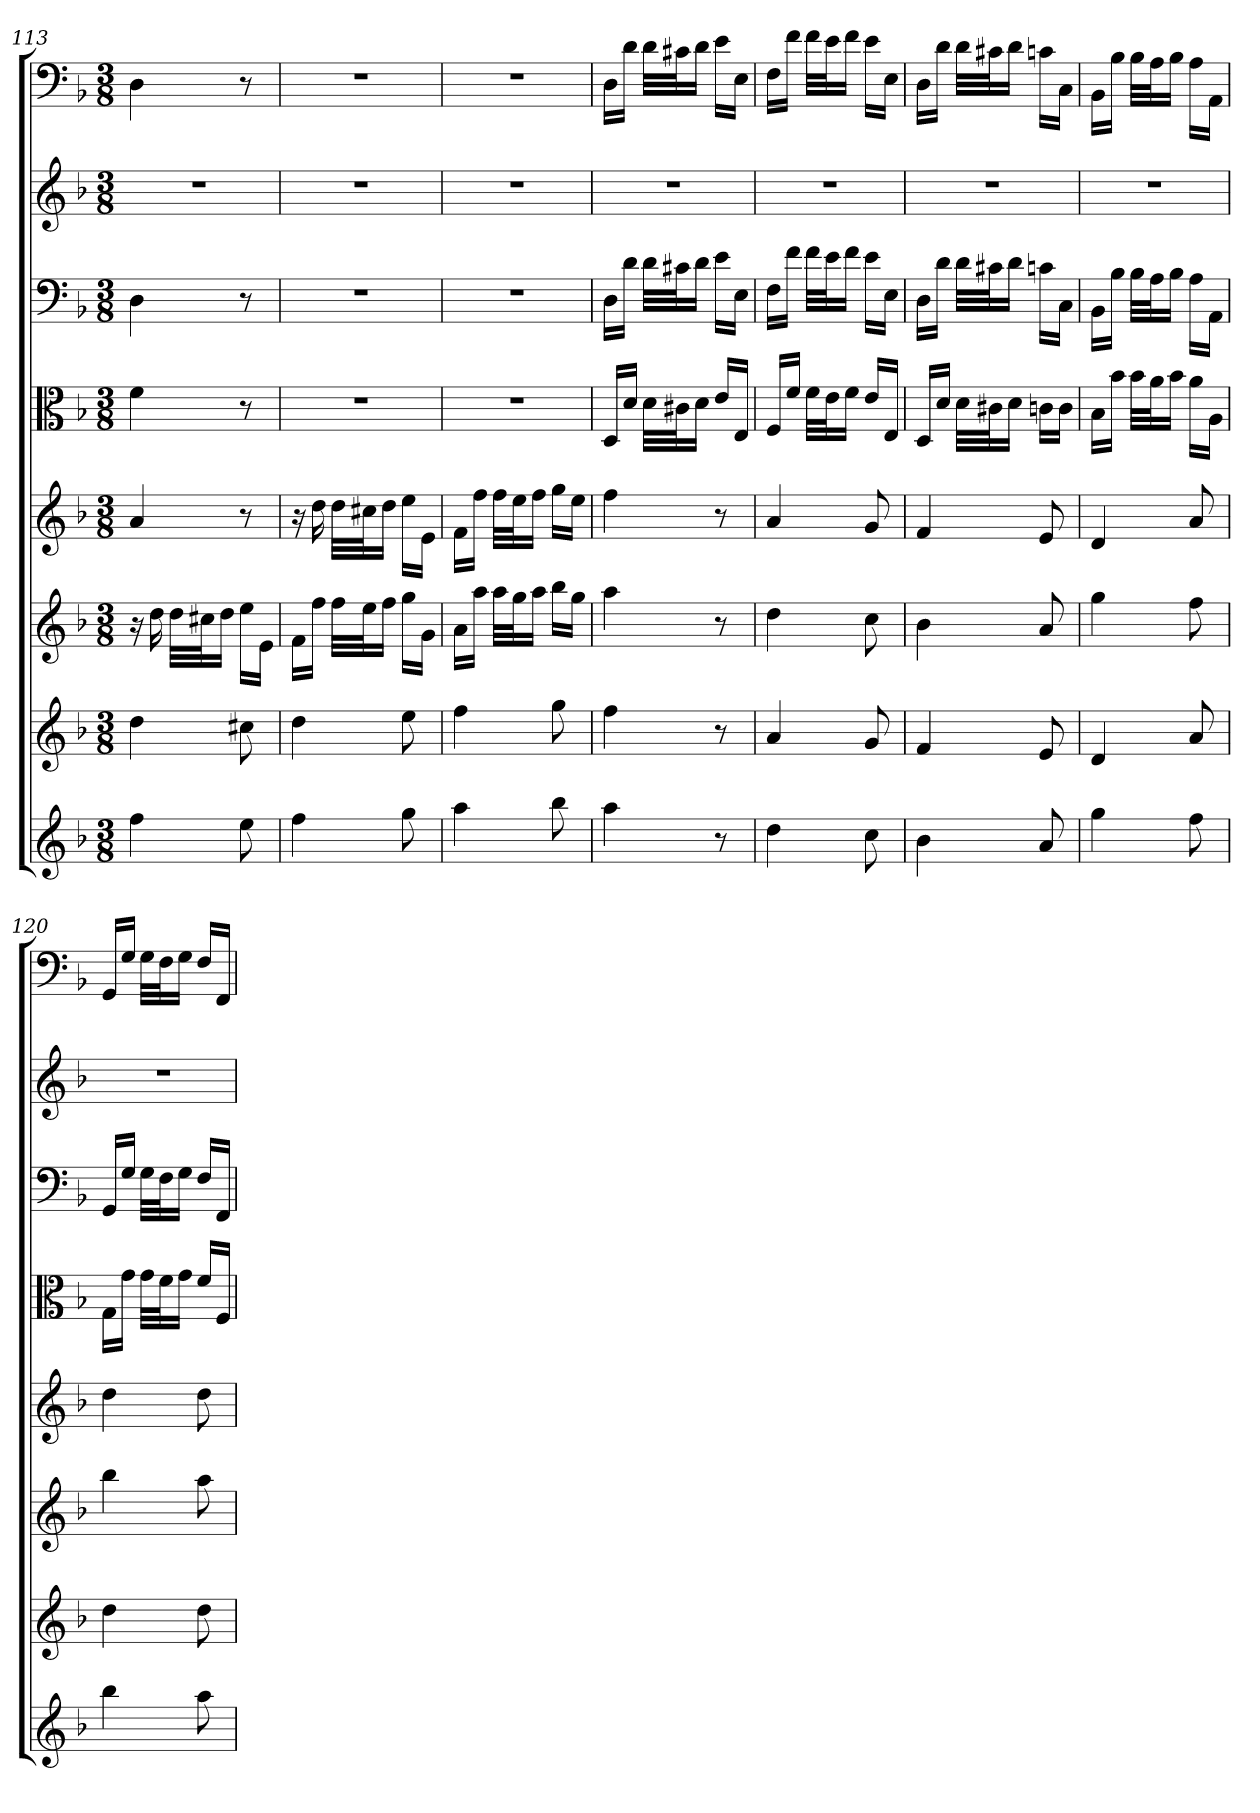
**kern	**kern	**kern	**kern	**kern	**kern	**kern	**kern
*part8	*part7	*part6	*part5	*part4	*part3	*part2	*part1
*staff8	*staff7	*staff6	*staff5	*staff4	*staff3	*staff2	*staff1
*clefG2	*clefG2	*clefG2	*clefG2	*clefC3	*clefF4	*clefG2	*clefF4
*k[b-]	*k[b-]	*k[b-]	*k[b-]	*k[b-]	*k[b-]	*k[b-]	*k[b-]
*d:	*d:	*d:	*d:	*d:	*d:	*d:	*d:
*M3/8	*M3/8	*M3/8	*M3/8	*M3/8	*M3/8	*M3/8	*M3/8
=113	=113	=113	=113	=113	=113	=113	=113
4ff\	4dd\	16r	4a/	4f\	4D\	4.r	4D\
.	.	16dd\	.	.	.	.	.
.	.	32dd\LLL	.	.	.	.	.
.	.	32cc#X\J	.	.	.	.	.
.	.	16dd\JJ	.	.	.	.	.
8ee\	8cc#X\	16ee\LL	8r	8r	8r	.	8r
.	.	16e\JJ	.	.	.	.	.
=114	=114	=114	=114	=114	=114	=114	=114
4ff\	4dd\	16f\LL	16r	4.r	4.r	4.r	4.r
.	.	16ff\JJ	16dd\	.	.	.	.
.	.	32ff\LLL	32dd\LLL	.	.	.	.
.	.	32ee\J	32cc#X\J	.	.	.	.
.	.	16ff\JJ	16dd\JJ	.	.	.	.
8gg\	8ee\	16gg\LL	16ee\LL	.	.	.	.
.	.	16g\JJ	16e\JJ	.	.	.	.
=115	=115	=115	=115	=115	=115	=115	=115
4aa\	4ff\	16a\LL	16f\LL	4.r	4.r	4.r	4.r
.	.	16aa\JJ	16ff\JJ	.	.	.	.
.	.	32aa\LLL	32ff\LLL	.	.	.	.
.	.	32gg\J	32ee\J	.	.	.	.
.	.	16aa\JJ	16ff\JJ	.	.	.	.
8bb-\	8gg\	16bb-\LL	16gg\LL	.	.	.	.
.	.	16gg\JJ	16ee\JJ	.	.	.	.
=116	=116	=116	=116	=116	=116	=116	=116
4aa\	4ff\	4aa\	4ff\	16D/LL	16D\LL	4.r	16D\LL
.	.	.	.	16d/JJ	16d\JJ	.	16d\JJ
.	.	.	.	32d\LLL	32d\LLL	.	32d\LLL
.	.	.	.	32c#X\J	32c#X\J	.	32c#X\J
.	.	.	.	16d\JJ	16d\JJ	.	16d\JJ
8r	8r	8r	8r	16e/LL	16e\LL	.	16e\LL
.	.	.	.	16E/JJ	16E\JJ	.	16E\JJ
=117	=117	=117	=117	=117	=117	=117	=117
4dd\	4a/	4dd\	4a/	16F/LL	16F\LL	4.r	16F\LL
.	.	.	.	16f/JJ	16f\JJ	.	16f\JJ
.	.	.	.	32f\LLL	32f\LLL	.	32f\LLL
.	.	.	.	32e\J	32e\J	.	32e\J
.	.	.	.	16f\JJ	16f\JJ	.	16f\JJ
8cc\	8g/	8cc\	8g/	16e/LL	16e\LL	.	16e\LL
.	.	.	.	16E/JJ	16E\JJ	.	16E\JJ
=118	=118	=118	=118	=118	=118	=118	=118
4b-\	4f/	4b-\	4f/	16D/LL	16D\LL	4.r	16D\LL
.	.	.	.	16d/JJ	16d\JJ	.	16d\JJ
.	.	.	.	32d\LLL	32d\LLL	.	32d\LLL
.	.	.	.	32c#X\J	32c#X\J	.	32c#X\J
.	.	.	.	16d\JJ	16d\JJ	.	16d\JJ
8a/	8e/	8a/	8e/	16cn\LL	16cn\LL	.	16cn\LL
.	.	.	.	16c\JJ	16C\JJ	.	16C\JJ
=119	=119	=119	=119	=119	=119	=119	=119
4gg\	4d/	4gg\	4d/	16B-\LL	16BB-\LL	4.r	16BB-\LL
.	.	.	.	16b-\JJ	16B-\JJ	.	16B-\JJ
.	.	.	.	32b-\LLL	32B-\LLL	.	32B-\LLL
.	.	.	.	32a\J	32A\J	.	32A\J
.	.	.	.	16b-\JJ	16B-\JJ	.	16B-\JJ
8ff\	8a/	8ff\	8a/	16a\LL	16A\LL	.	16A\LL
.	.	.	.	16A\JJ	16AA\JJ	.	16AA\JJ
=120	=120	=120	=120	=120	=120	=120	=120
4bb-\	4dd\	4bb-\	4dd\	16G\LL	16GG/LL	4.r	16GG/LL
.	.	.	.	16g\JJ	16G/JJ	.	16G/JJ
.	.	.	.	32g\LLL	32G\LLL	.	32G\LLL
.	.	.	.	32f\J	32F\J	.	32F\J
.	.	.	.	16g\JJ	16G\JJ	.	16G\JJ
8aa\	8dd\	8aa\	8dd\	16f/LL	16F/LL	.	16F/LL
.	.	.	.	16F/JJ	16FF/JJ	.	16FF/JJ
=	=	=	=	=	=	=	=
*-	*-	*-	*-	*-	*-	*-	*-
